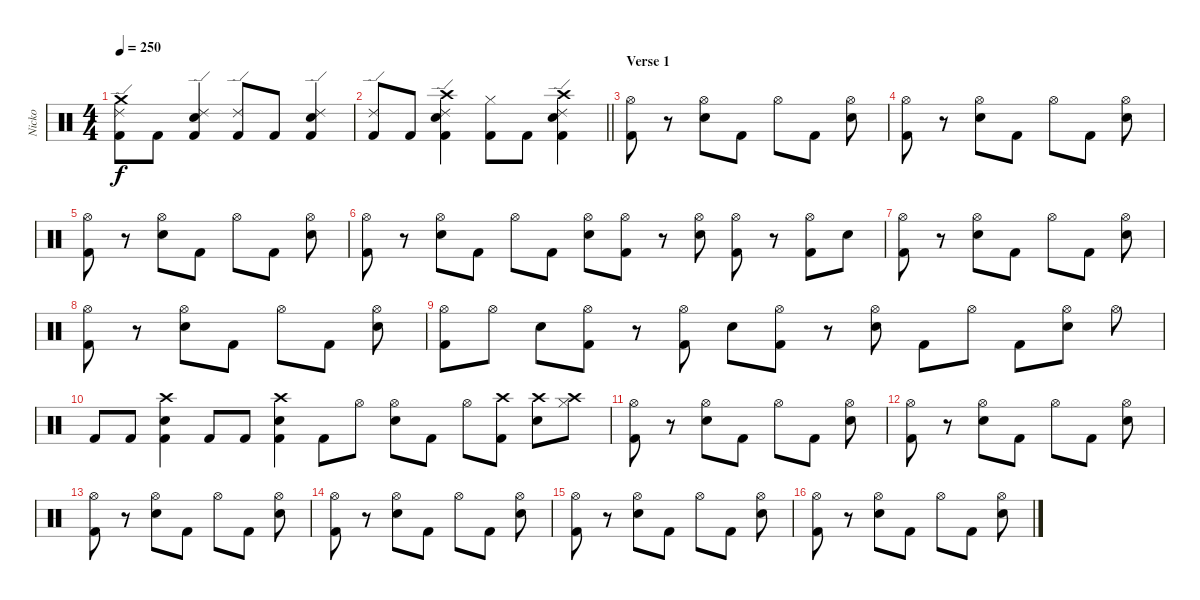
\track ("Nicko" "Nicko") {instrument percussion}
\staff {score}
\articulation defaults
\ts (4 4)
\tempo 250
\clef neutral
\ks c
("Kick (hit) 2" "Ride (edge) 2" "Crash medium (hit)").8{dy f} "Kick (hit) 2".8 ("Kick (hit) 2" "Electric Snare (hit)" "Ride (edge) 2").4 ("Kick (hit) 2" "Ride (edge) 2").8 "Kick (hit) 2".8 ("Kick (hit) 2" "Electric Snare (hit)" "Ride (edge) 2").4 |
\barLineRight lightlight
("Kick (hit) 2" "Ride (edge) 2").8 "Kick (hit) 2".8 ("Kick (hit) 2" "Electric Snare (hit)" "Ride (edge) 2" "Crash high (hit)").4 ("Kick (hit) 2" "Hi-Hat (closed)").8 "Kick (hit) 2".8 ("Kick (hit) 2" "Electric Snare (hit)" "Ride (edge) 2" "Crash high (hit)").4 |
\section ("" "Verse 1")
("Kick (hit) 2" "Hi-Hat (open)").8 r.8 ("Electric Snare (hit)" "Hi-Hat (open)").8 "Kick (hit) 2".8 "Hi-Hat (open)".8 "Kick (hit) 2".8 ("Electric Snare (hit)" "Hi-Hat (open)").8 |
("Kick (hit) 2" "Hi-Hat (open)").8 r.8 ("Electric Snare (hit)" "Hi-Hat (open)").8 "Kick (hit) 2".8 "Hi-Hat (open)".8 "Kick (hit) 2".8 ("Electric Snare (hit)" "Hi-Hat (open)").8 |
("Kick (hit) 2" "Hi-Hat (open)").8 r.8 ("Electric Snare (hit)" "Hi-Hat (open)").8 "Kick (hit) 2".8 "Hi-Hat (open)".8 "Kick (hit) 2".8 ("Electric Snare (hit)" "Hi-Hat (open)").8 |
("Kick (hit) 2" "Hi-Hat (open)").8 r.8 ("Electric Snare (hit)" "Hi-Hat (open)").8 "Kick (hit) 2".8 "Hi-Hat (open)".8 "Kick (hit) 2".8 ("Electric Snare (hit)" "Hi-Hat (open)").8 ("Kick (hit) 2" "Hi-Hat (open)").8 r.8 ("Electric Snare (hit)" "Hi-Hat (open)").8 ("Kick (hit) 2" "Hi-Hat (open)").8 r.8 ("Kick (hit) 2" "Hi-Hat (open)").8 "Electric Snare (hit)".8 |
("Kick (hit) 2" "Hi-Hat (open)").8 r.8 ("Electric Snare (hit)" "Hi-Hat (open)").8 "Kick (hit) 2".8 "Hi-Hat (open)".8 "Kick (hit) 2".8 ("Electric Snare (hit)" "Hi-Hat (open)").8 |
("Kick (hit) 2" "Hi-Hat (open)").8 r.8 ("Electric Snare (hit)" "Hi-Hat (open)").8 "Kick (hit) 2".8 "Hi-Hat (open)".8 "Kick (hit) 2".8 ("Electric Snare (hit)" "Hi-Hat (open)").8 |
("Kick (hit) 2" "Hi-Hat (open)").8 "Hi-Hat (open)".8 "Electric Snare (hit)".8 ("Kick (hit) 2" "Hi-Hat (open)").8 r.8 ("Kick (hit) 2" "Hi-Hat (open)").8 "Electric Snare (hit)".8 ("Kick (hit) 2" "Hi-Hat (open)").8 r.8 ("Electric Snare (hit)" "Hi-Hat (open)").8 "Kick (hit) 2".8 "Hi-Hat (open)".8 "Kick (hit) 2".8 ("Electric Snare (hit)" "Hi-Hat (open)").8 "Hi-Hat (open)".8 |
"Kick (hit) 2".8 "Kick (hit) 2".8 ("Kick (hit) 2" "Electric Snare (hit)" "Crash high (hit)").4 "Kick (hit) 2".8 "Kick (hit) 2".8 ("Kick (hit) 2" "Electric Snare (hit)" "Crash high (hit)").4 "Kick (hit) 2".8 "Hi-Hat (open)".8 ("Electric Snare (hit)" "Hi-Hat (open)").8 "Kick (hit) 2".8 "Hi-Hat (open)".8 ("Kick (hit) 2" "Crash high (hit)").8 ("Electric Snare (hit)" "Crash high (hit)").8 ("Hi-Hat (closed)" "Crash high (hit)").8 |
("Kick (hit) 2" "Hi-Hat (open)").8 r.8 ("Electric Snare (hit)" "Hi-Hat (open)").8 "Kick (hit) 2".8 "Hi-Hat (open)".8 "Kick (hit) 2".8 ("Electric Snare (hit)" "Hi-Hat (open)").8 |
("Kick (hit) 2" "Hi-Hat (open)").8 r.8 ("Electric Snare (hit)" "Hi-Hat (open)").8 "Kick (hit) 2".8 "Hi-Hat (open)".8 "Kick (hit) 2".8 ("Electric Snare (hit)" "Hi-Hat (open)").8 |
("Kick (hit) 2" "Hi-Hat (open)").8 r.8 ("Electric Snare (hit)" "Hi-Hat (open)").8 "Kick (hit) 2".8 "Hi-Hat (open)".8 "Kick (hit) 2".8 ("Electric Snare (hit)" "Hi-Hat (open)").8 |
("Kick (hit) 2" "Hi-Hat (open)").8 r.8 ("Electric Snare (hit)" "Hi-Hat (open)").8 "Kick (hit) 2".8 "Hi-Hat (open)".8 "Kick (hit) 2".8 ("Electric Snare (hit)" "Hi-Hat (open)").8 |
("Kick (hit) 2" "Hi-Hat (open)").8 r.8 ("Electric Snare (hit)" "Hi-Hat (open)").8 "Kick (hit) 2".8 "Hi-Hat (open)".8 "Kick (hit) 2".8 ("Electric Snare (hit)" "Hi-Hat (open)").8 |
("Kick (hit) 2" "Hi-Hat (open)").8 r.8 ("Electric Snare (hit)" "Hi-Hat (open)").8 "Kick (hit) 2".8 "Hi-Hat (open)".8 "Kick (hit) 2".8 ("Electric Snare (hit)" "Hi-Hat (open)").8
